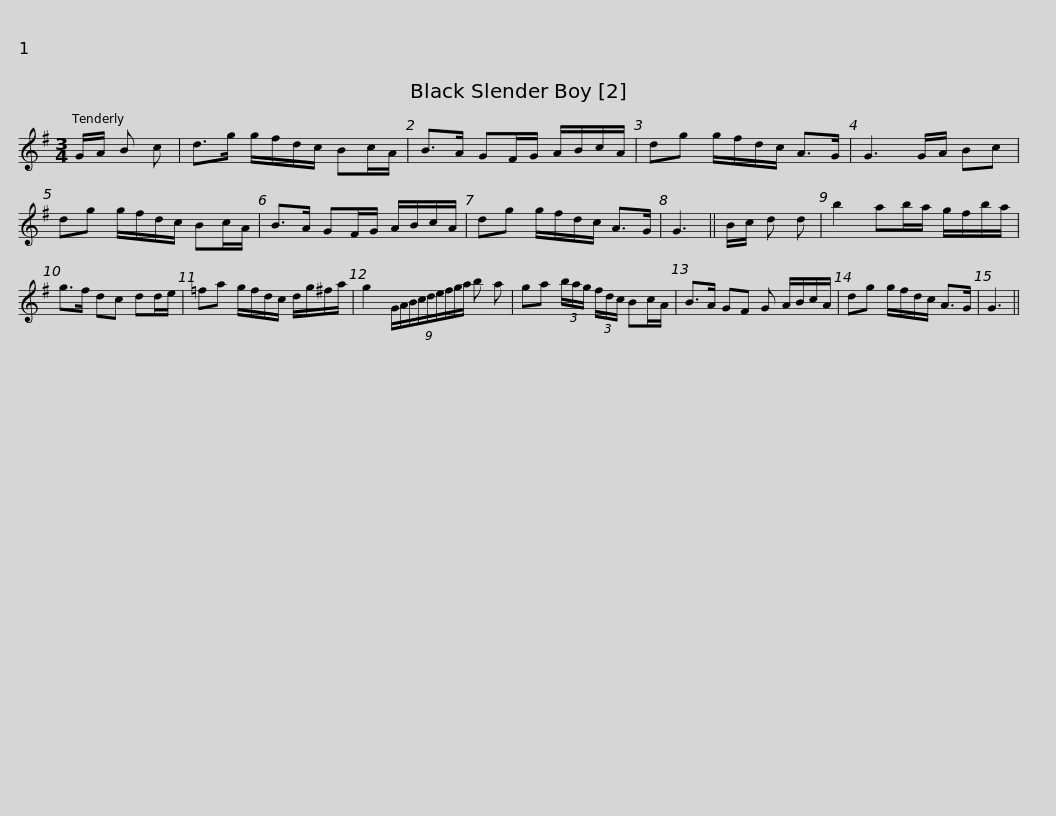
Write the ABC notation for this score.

X:1
L:1/8
M:3/4
I:linebreak $
K:G
V:1 treble
V:1
 G/A/ B c | d>g g/f/d/c/ Bc/A/ | B>A GF/G/ A/B/c/A/ | dg g/f/d/c/ A>G | G3 G/A/ Bc | %5
 dg g/f/d/c/ Bc/A/ |$ B>A GF/G/ A/B/c/A/ | dg g/f/d/c/ A>G | G3 || B/c/ d d | %10
 b2 ab/a/ g/f/b/a/ | g>f dc dd/e/ |$ =fa g/f/d/c/ d/g/^f/a/ | g2 (9:2:9G/A/B/c/d/e/f/g/a/ b a | ga (3b/a/g/ (3f/d/c/ Bc/A/ | %15
 B>A GF G A/B/c/A/ |$ dg g/f/d/c/ A>G | G3 || %18
